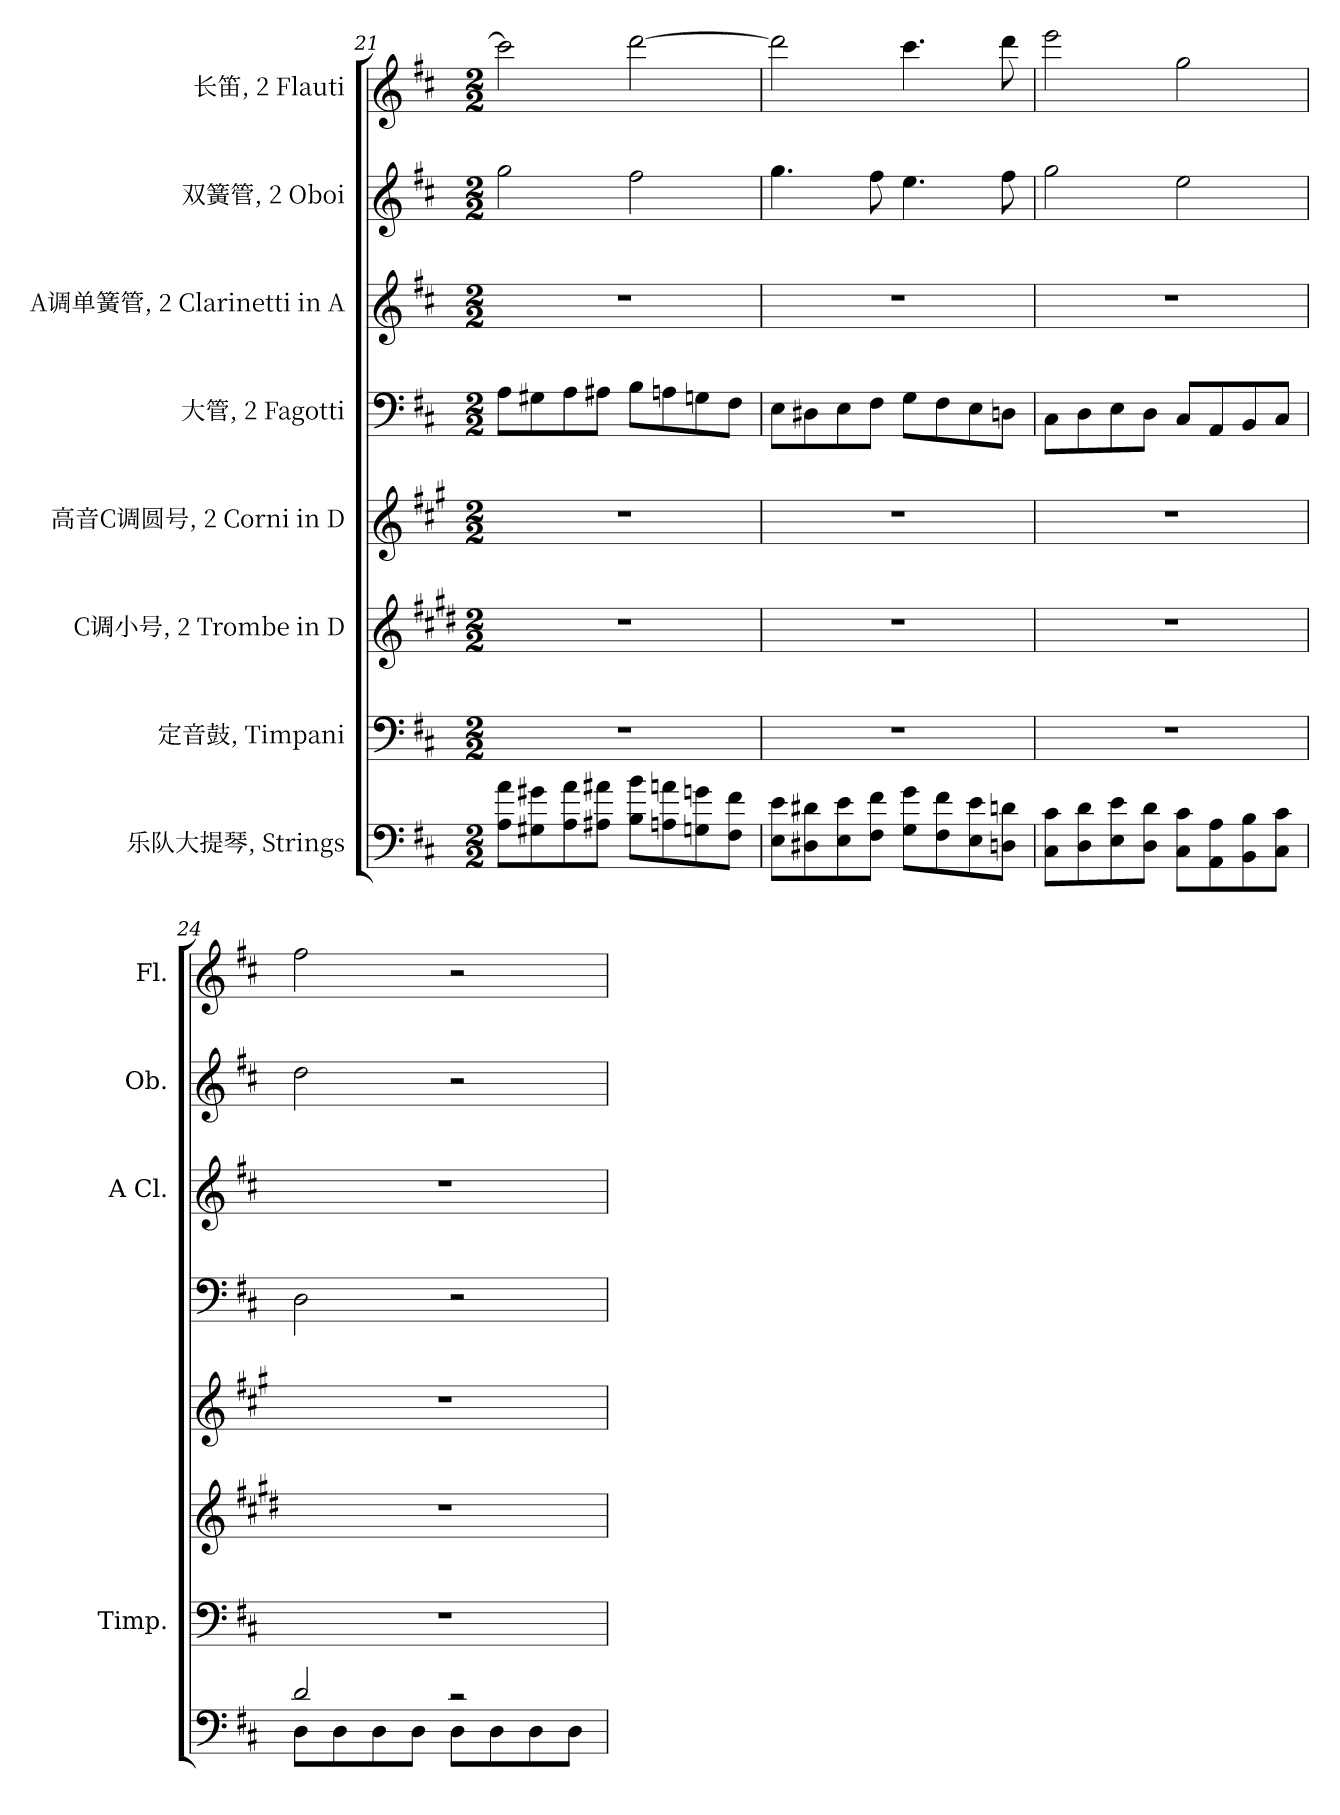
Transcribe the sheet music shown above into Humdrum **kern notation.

**kern	**kern	**kern	**kern	**kern	**kern	**kern	**kern
*part8	*part7	*part6	*part5	*part4	*part3	*part2	*part1
*staff8	*staff7	*staff6	*staff5	*staff4	*staff3	*staff2	*staff1
*I"乐队大提琴, Strings	*I"定音鼓, Timpani	*I"C调小号, 2 Trombe in D	*I"高音C调圆号, 2 Corni in D	*I"大管, 2 Fagotti	*I"A调单簧管, 2 Clarinetti in A	*I"双簧管, 2 Oboi	*I"长笛, 2 Flauti
*	*I'Timp.	*	*	*	*I'A Cl.	*I'Ob.	*I'Fl.
*clefF4	*clefF4	*clefG2	*clefG2	*clefF4	*clefG2	*clefG2	*clefG2
*	*	*ITrd1c2	*ITrd4c7	*	*ITrd2c3	*	*
*k[f#c#]	*k[f#c#]	*k[f#c#]	*k[f#c#]	*k[f#c#]	*k[f#c#g#d#a#]	*k[f#c#]	*k[f#c#]
*M2/2	*M2/2	*M2/2	*M2/2	*M2/2	*M2/2	*M2/2	*M2/2
=21	=21	=21	=21	=21	=21	=21	=21
8A\ 8a\L	1r	1r	1r	8A\L	1r	2gg\	2ccc#\]
8G#X\ 8g#X\	.	.	.	8G#X\	.	.	.
8A\ 8a\	.	.	.	8A\	.	.	.
8A#X\ 8a#X\J	.	.	.	8A#X\J	.	.	.
8B\ 8b\L	.	.	.	8B\L	.	2ff#\	[2ddd\
8An\ 8an\	.	.	.	8An\	.	.	.
8Gn\ 8gn\	.	.	.	8Gn\	.	.	.
8F#\ 8f#\J	.	.	.	8F#\J	.	.	.
=22	=22	=22	=22	=22	=22	=22	=22
8E\ 8e\L	1r	1r	1r	8E\L	1r	4.gg\	2ddd\]
8D#X\ 8d#X\	.	.	.	8D#X\	.	.	.
8E\ 8e\	.	.	.	8E\	.	.	.
8F#\ 8f#\J	.	.	.	8F#\J	.	8ff#\	.
8G\ 8g\L	.	.	.	8G\L	.	4.ee\	4.ccc#\
8F#\ 8f#\	.	.	.	8F#\	.	.	.
8E\ 8e\	.	.	.	8E\	.	.	.
8Dn\ 8dn\J	.	.	.	8Dn\J	.	8ff#\	8ddd\
!!LO:PB:g=z
=23	=23	=23	=23	=23	=23	=23	=23
8C#\ 8c#\L	1r	1r	1r	8C#\L	1r	2gg\	2eee\
8D\ 8d\	.	.	.	8D\	.	.	.
8E\ 8e\	.	.	.	8E\	.	.	.
8D\ 8d\J	.	.	.	8D\J	.	.	.
8C#\ 8c#\L	.	.	.	8C#/L	.	2ee\	2gg\
8AA\ 8A\	.	.	.	8AA/	.	.	.
8BB\ 8B\	.	.	.	8BB/	.	.	.
8C#\ 8c#\J	.	.	.	8C#/J	.	.	.
=24	=24	=24	=24	=24	=24	=24	=24
*^	*	*	*	*	*	*	*
2d/	8D\L	1r	1r	1r	2D\	1r	2dd\	2ff#\
.	8D\	.	.	.	.	.	.	.
.	8D\	.	.	.	.	.	.	.
.	8D\J	.	.	.	.	.	.	.
2r	8D\L	.	.	.	2r	.	2r	2r
.	8D\	.	.	.	.	.	.	.
.	8D\	.	.	.	.	.	.	.
.	8D\J	.	.	.	.	.	.	.
*v	*v	*	*	*	*	*	*	*
=	=	=	=	=	=	=	=
*-	*-	*-	*-	*-	*-	*-	*-
